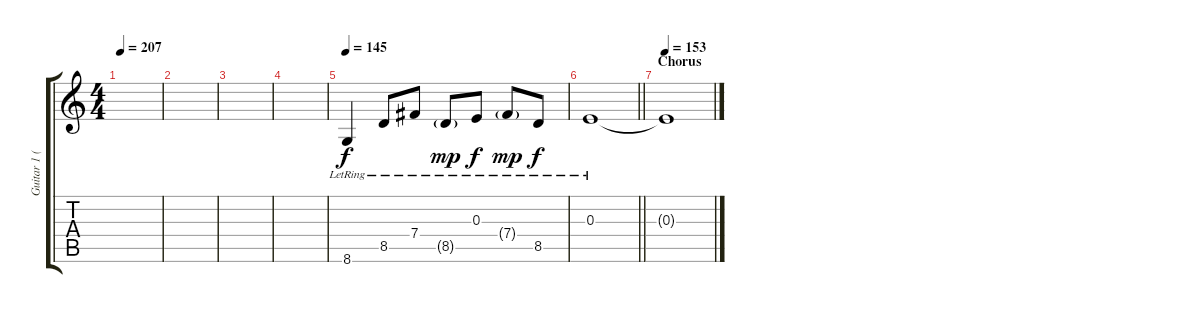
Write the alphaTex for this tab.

\track ("Guitar 1 (Clean)" "Guitar 1 (") {instrument electricguitarjazz}
\staff {score tabs}
\tuning (Db4 Ab3 E3 B2 Gb2 B1) {hide}
\ts (4 4)
\tempo 207
\clef g2
\ks c
|
|
|
|
\tempo 145
8.6{lr}.4{dy f} 8.5{lr}.8 7.4{lr}.8 8.5{g lr}.8{dy mp} 0.3{lr}.8{dy f} 7.4{g lr}.8{dy mp} 8.5{lr}.8{dy f} |
\barLineRight lightlight
0.3{lr}.1 |
\section ("" "Chorus")
\tempo 153
0.3{t}.1
